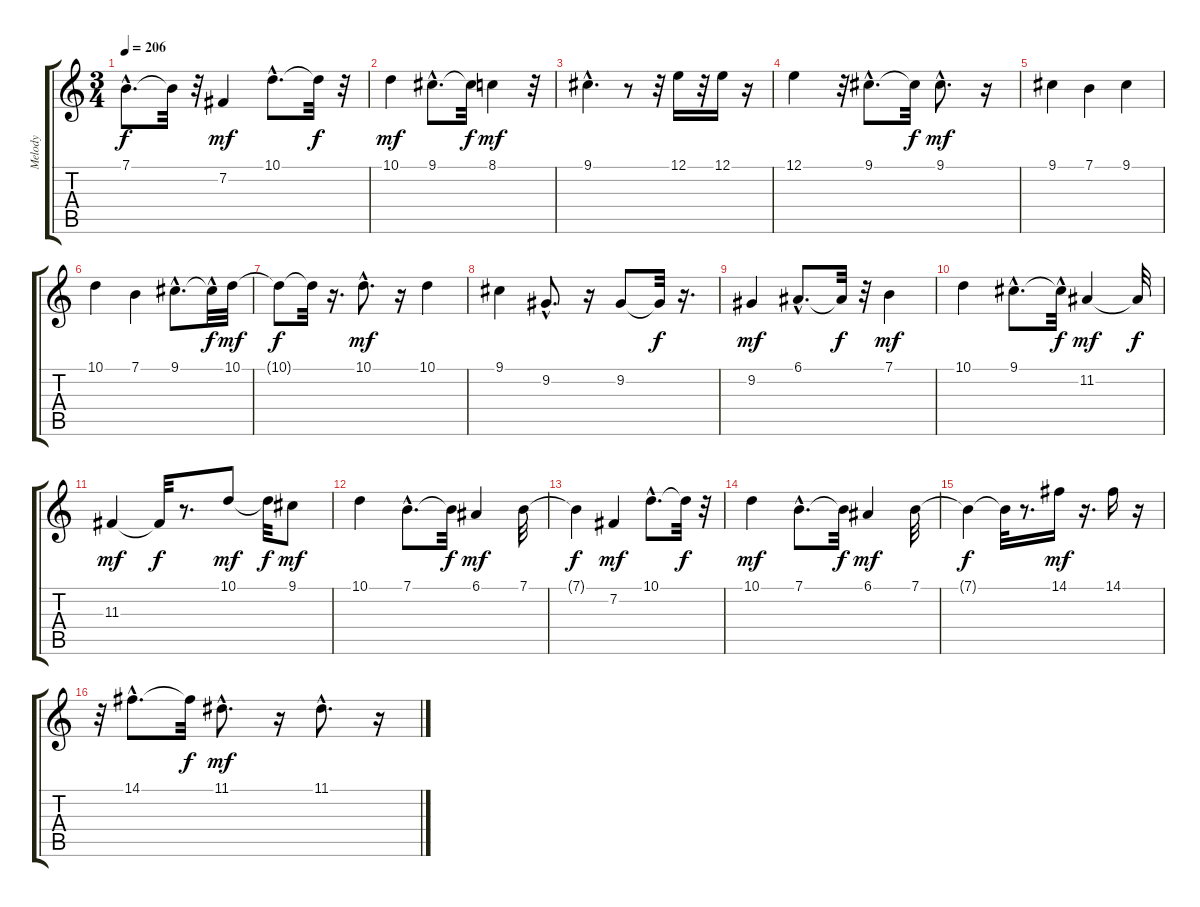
\track ("Melody" "Melody") {instrument panflute}
\staff {score tabs}
\tuning (E4 B3 G3 D3 A2 E2) {hide}
\ts (3 4)
\tempo 206
\clef g2
\ks c
7.1{hac t}.8{d dy f} 7.1{t}.32 r.32 7.2.4{dy mf} 10.1{hac}.8{d} 10.1{t}.32{dy f} r.32 |
10.1.4{dy mf} 9.1{hac}.8{d} 9.1{t}.32{dy f} 8.1.4{dy mf} r.32 |
9.1{hac}.4{d} r.8 r.32 12.1.16 r.32 12.1.16 r.16 |
12.1.4 r.32 9.1{hac}.8{d} 9.1{t}.32{dy f} 9.1{hac}.8{d dy mf} r.16 |
9.1.4 7.1.4 9.1.4 |
10.1.4 7.1.4 9.1{hac}.8{d} 9.1{hac t}.32{dy f} 10.1.32{dy mf} |
10.1{t}.8{dy f} 10.1{t}.32 r.16{d} 10.1{hac}.8{d dy mf} r.16 10.1.4 |
9.1.4 9.2{hac}.8{d} r.16 9.2.8 9.2{t}.32{dy f} r.16{d} |
9.2.4{dy mf} 6.1{hac}.8{d} 6.1{t}.32{dy f} r.32 7.1.4{dy mf} |
10.1.4 9.1{hac}.8{d} 9.1{hac t}.32{dy f} 11.2.4{dy mf} 11.2{t}.32{dy f} |
11.3.4{dy mf} 11.3{t}.32{dy f} r.8{d} 10.1.8{dy mf} 10.1{t}.32{dy f} 9.1.8{dy mf} |
10.1.4 7.1{hac}.8{d} 7.1{t}.32{dy f} 6.1.4{dy mf} 7.1.32 |
7.1{t}.4{dy f} 7.2.4{dy mf} 10.1{hac}.8{d} 10.1{t}.32{dy f} r.32 |
10.1.4{dy mf} 7.1{hac}.8{d} 7.1{t}.32{dy f} 6.1.4{dy mf} 7.1.32 |
7.1{t}.4{dy f} 7.1{t}.32 r.8{d} 14.1.16{dy mf} r.16{d} 14.1.16 r.16 |
r.32 14.1{hac}.8{d} 14.1{t}.32{dy f} 11.1{hac}.8{d dy mf} r.16 11.1{hac}.8{d} r.16
